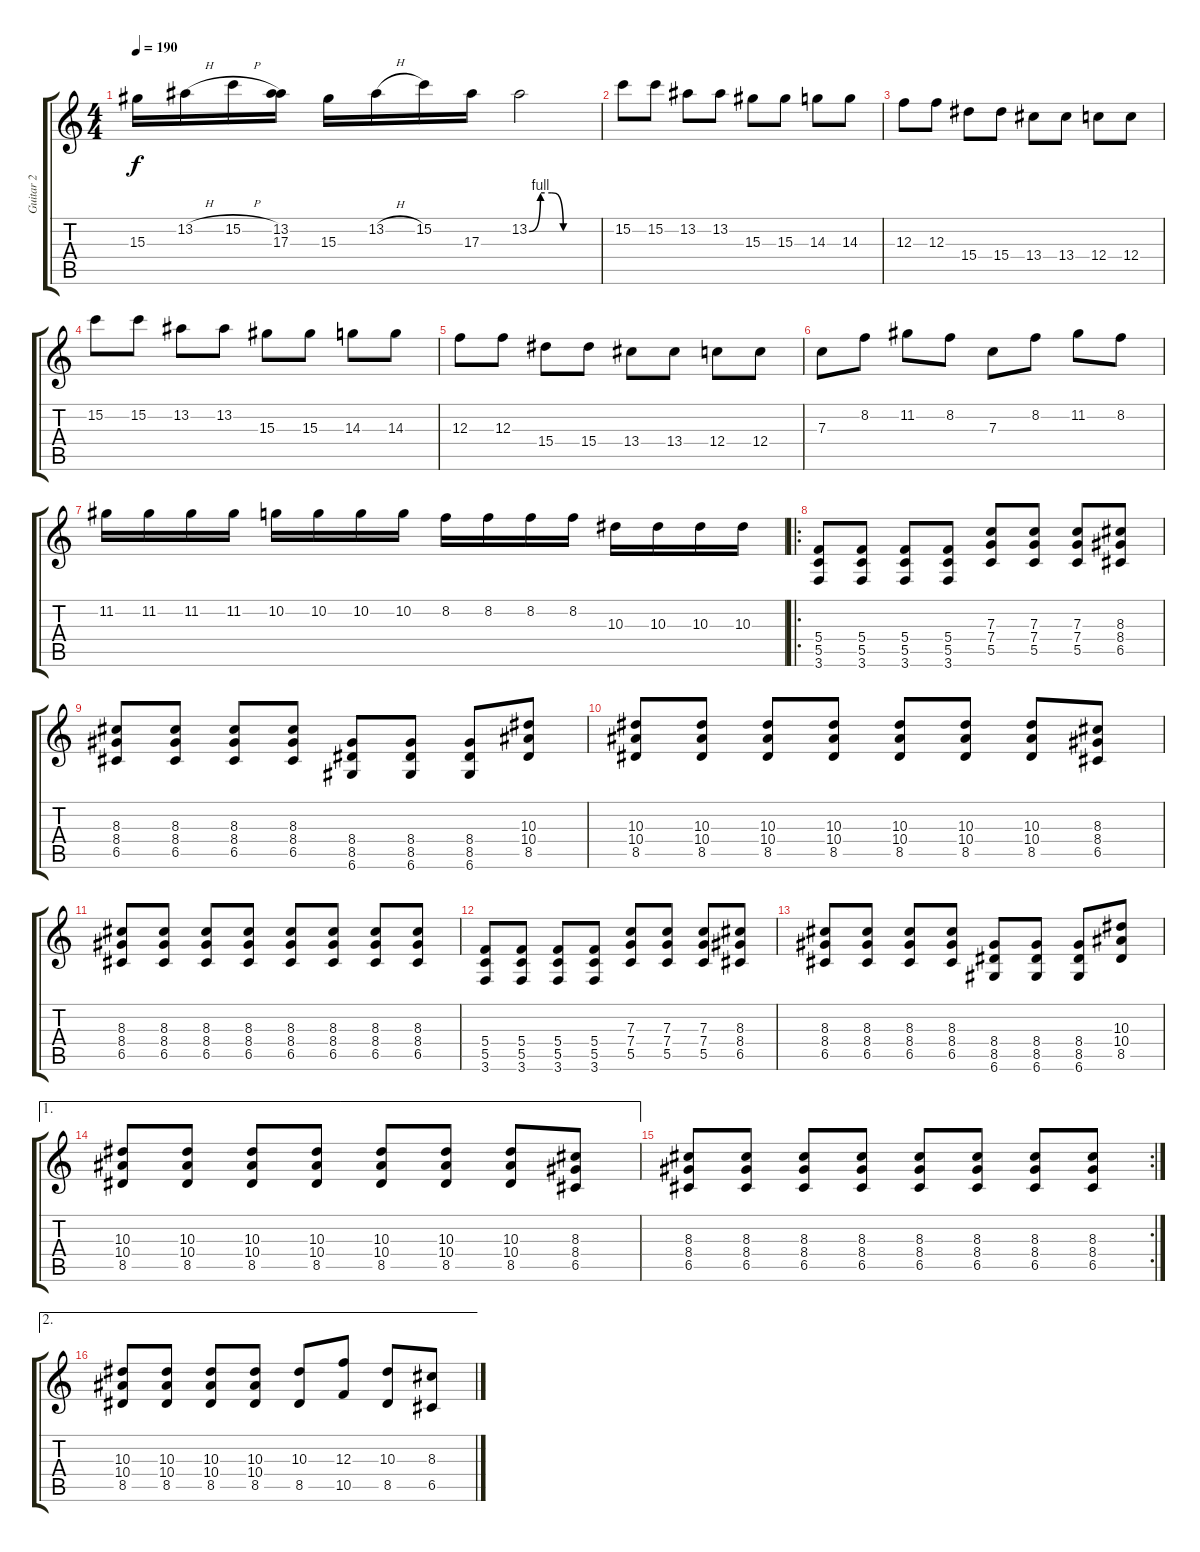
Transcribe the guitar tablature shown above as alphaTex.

\track ("Guitar 2" "Guitar 2") {instrument distortionguitar}
\staff {score tabs}
\tuning (D4 A3 F3 C3 G2 D2) {hide}
\ts (4 4)
\tempo 190
\clef g2
\ks c
15.3.16{dy f} 13.2{h}.16 15.2{h}.16 (13.2 17.3).16 15.3.16 13.2{h}.16 15.2.16 17.3.16 13.2{be (custom 0 0 10 4 20 4 30 0 60 0)}.2 |
15.2.8 15.2.8 13.2.8 13.2.8 15.3.8 15.3.8 14.3.8 14.3.8 |
12.3.8 12.3.8 15.4.8 15.4.8 13.4.8 13.4.8 12.4.8 12.4.8 |
15.2.8 15.2.8 13.2.8 13.2.8 15.3.8 15.3.8 14.3.8 14.3.8 |
12.3.8 12.3.8 15.4.8 15.4.8 13.4.8 13.4.8 12.4.8 12.4.8 |
7.3.8 8.2.8 11.2.8 8.2.8 7.3.8 8.2.8 11.2.8 8.2.8 |
11.2.16 11.2.16 11.2.16 11.2.16 10.2.16 10.2.16 10.2.16 10.2.16 8.2.16 8.2.16 8.2.16 8.2.16 10.3.16 10.3.16 10.3.16 10.3.16 |
\ro
(5.4 5.5 3.6).8 (5.4 5.5 3.6).8 (5.4 5.5 3.6).8 (5.4 5.5 3.6).8 (7.3 7.4 5.5).8 (7.3 7.4 5.5).8 (7.3 7.4 5.5).8 (8.3 8.4 6.5).8 |
(8.3 8.4 6.5).8 (8.3 8.4 6.5).8 (8.3 8.4 6.5).8 (8.3 8.4 6.5).8 (8.4 8.5 6.6).8 (8.4 8.5 6.6).8 (8.4 8.5 6.6).8 (10.3 10.4 8.5).8 |
(10.3 10.4 8.5).8 (10.3 10.4 8.5).8 (10.3 10.4 8.5).8 (10.3 10.4 8.5).8 (10.3 10.4 8.5).8 (10.3 10.4 8.5).8 (10.3 10.4 8.5).8 (8.3 8.4 6.5).8 |
(8.3 8.4 6.5).8 (8.3 8.4 6.5).8 (8.3 8.4 6.5).8 (8.3 8.4 6.5).8 (8.3 8.4 6.5).8 (8.3 8.4 6.5).8 (8.3 8.4 6.5).8 (8.3 8.4 6.5).8 |
(5.4 5.5 3.6).8 (5.4 5.5 3.6).8 (5.4 5.5 3.6).8 (5.4 5.5 3.6).8 (7.3 7.4 5.5).8 (7.3 7.4 5.5).8 (7.3 7.4 5.5).8 (8.3 8.4 6.5).8 |
(8.3 8.4 6.5).8 (8.3 8.4 6.5).8 (8.3 8.4 6.5).8 (8.3 8.4 6.5).8 (8.4 8.5 6.6).8 (8.4 8.5 6.6).8 (8.4 8.5 6.6).8 (10.3 10.4 8.5).8 |
\ae 1
(10.3 10.4 8.5).8 (10.3 10.4 8.5).8 (10.3 10.4 8.5).8 (10.3 10.4 8.5).8 (10.3 10.4 8.5).8 (10.3 10.4 8.5).8 (10.3 10.4 8.5).8 (8.3 8.4 6.5).8 |
\rc 2
(8.3 8.4 6.5).8 (8.3 8.4 6.5).8 (8.3 8.4 6.5).8 (8.3 8.4 6.5).8 (8.3 8.4 6.5).8 (8.3 8.4 6.5).8 (8.3 8.4 6.5).8 (8.3 8.4 6.5).8 |
\ae 2
(10.3 10.4 8.5).8 (10.3 10.4 8.5).8 (10.3 10.4 8.5).8 (10.3 10.4 8.5).8 (10.3 8.5).8 (12.3 10.5).8 (10.3 8.5).8 (8.3 6.5).8
